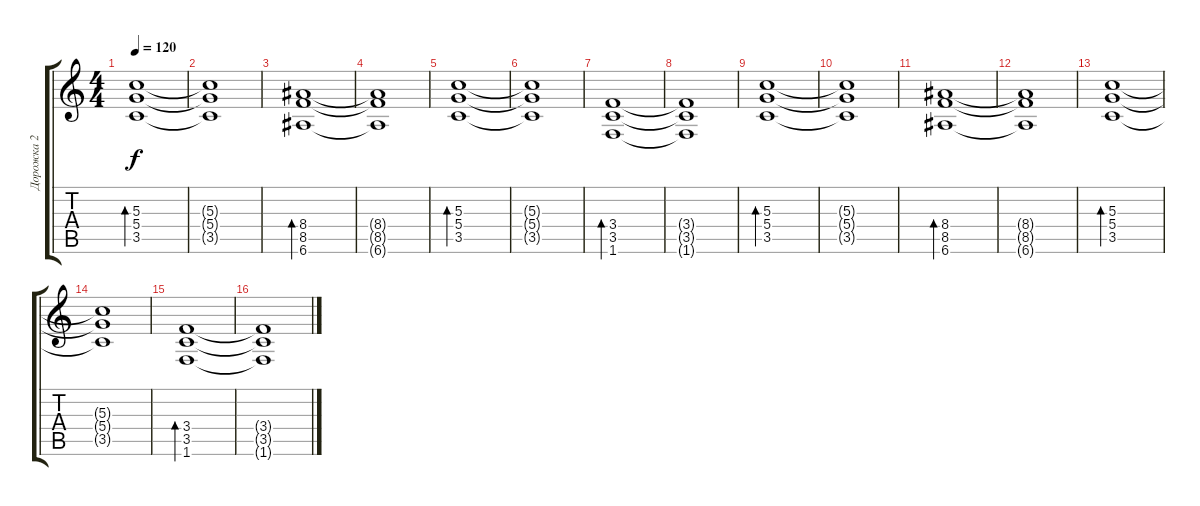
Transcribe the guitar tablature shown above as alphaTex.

\track ("Дорожка 2" "Дорожка 2") {instrument acousticguitarsteel}
\staff {score tabs}
\tuning (E4 B3 G3 D3 A2 E2) {hide}
\ts (4 4)
\tempo 120
\clef g2
\ks c
(5.3 5.4 3.5).1{bd 60 dy f instrument distortionguitar} |
(5.3{t} 5.4{t} 3.5{t}).1 |
(8.4 8.5 6.6).1{bd 60} |
(8.4{t} 8.5{t} 6.6{t}).1 |
(5.3 5.4 3.5).1{bd 60} |
(5.3{t} 5.4{t} 3.5{t}).1 |
(3.4 3.5 1.6).1{bd 60} |
(3.4{t} 3.5{t} 1.6{t}).1 |
(5.3 5.4 3.5).1{bd 60 instrument distortionguitar} |
(5.3{t} 5.4{t} 3.5{t}).1 |
(8.4 8.5 6.6).1{bd 60} |
(8.4{t} 8.5{t} 6.6{t}).1 |
(5.3 5.4 3.5).1{bd 60} |
(5.3{t} 5.4{t} 3.5{t}).1 |
(3.4 3.5 1.6).1{bd 60} |
(3.4{t} 3.5{t} 1.6{t}).1
